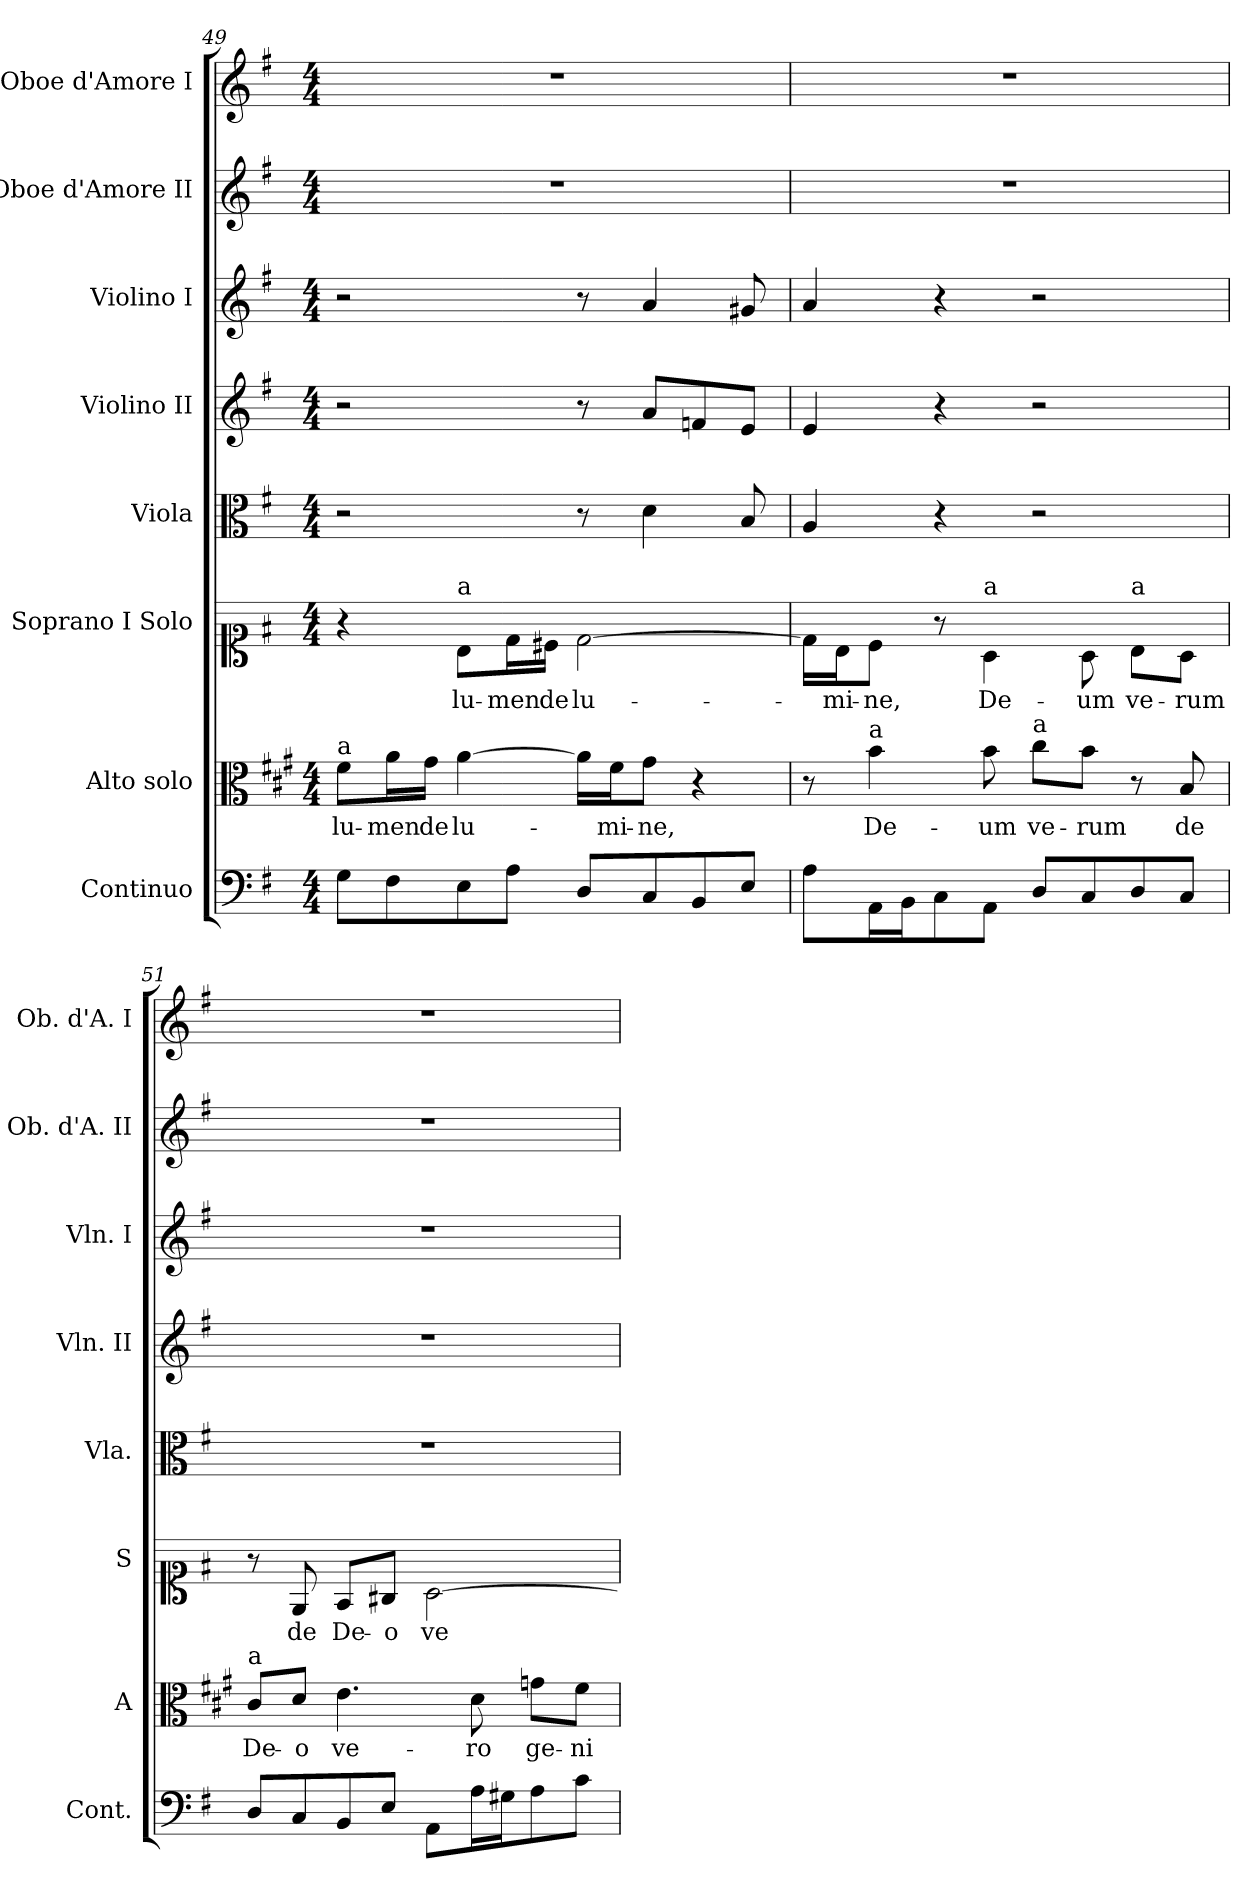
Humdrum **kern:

**kern	**kern	**text	**kern	**text	**kern	**kern	**kern	**kern	**kern
*part8	*part7	*part7	*part6	*part6	*part5	*part4	*part3	*part2	*part1
*staff8	*staff7	*staff7	*staff6	*staff6	*staff5	*staff4	*staff3	*staff2	*staff1
*I"Continuo	*I"Alto solo	*	*I"Soprano I Solo	*	*I"Viola	*I"Violino II	*I"Violino I	*I"Oboe d'Amore II	*I"Oboe d'Amore I
*I'Cont.	*I'A	*	*I'S	*	*I'Vla.	*I'Vln. II	*I'Vln. I	*I'Ob. d'A. II	*I'Ob. d'A. I
*clefF4	*clefC3	*	*clefC1	*	*clefC3	*clefG2	*clefG2	*clefG2	*clefG2
*	*ITrd1c2	*	*ITrd-7c-12	*	*	*	*	*	*
*k[f#]	*k[f#]	*	*k[f#]	*	*k[f#]	*k[f#]	*k[f#]	*k[f#]	*k[f#]
*M4/4	*M4/4	*	*M4/4	*	*M4/4	*M4/4	*M4/4	*M4/4	*M4/4
=49	=49	=49	=49	=49	=49	=49	=49	=49	=49
!	!LO:TX:a:t=a	!	!	!	!	!	!	!	!
8G\L	8e\L	lu-	4r	.	2r	2r	2r	1r	1r
8F#\	16g\L	-men	.	.	.	.	.	.	.
.	16f#\JJ	de	.	.	.	.	.	.	.
!	!	!	!LO:TX:a:t=a	!	!	!	!	!	!
8E\	[4g\	lu-	8b\L	lu-	.	.	.	.	.
8A\J	.	.	16dd\L	-men	.	.	.	.	.
.	.	.	16cc#X\JJ	de	.	.	.	.	.
8D/L	16g\LL]	.	[2dd\	lu-	8r	8r	8r	.	.
.	16e\J	-mi-	.	.	.	.	.	.	.
8C/	8f#\J	-ne,	.	.	4d\	8a/L	4a/	.	.
8BB/	4r	.	.	.	.	8fn/	.	.	.
8E/J	.	.	.	.	8B/	8e/J	8g#X/	.	.
=50	=50	=50	=50	=50	=50	=50	=50	=50	=50
8A\L	8r	.	16dd\LL]	.	4A/	4e/	4a/	1r	1r
.	.	.	16b\J	-mi-	.	.	.	.	.
!	!LO:TX:a:t=a	!	!	!	!	!	!	!	!
16AA\L	4a\	De-	8cc\J	-ne,	.	.	.	.	.
16BB\J	.	.	.	.	.	.	.	.	.
8C\	.	.	8r	.	4r	4r	4r	.	.
!	!	!	!LO:TX:a:t=a	!	!	!	!	!	!
8AA\J	8a\	-um	4a\	De-	.	.	.	.	.
!	!LO:TX:a:t=a	!	!	!	!	!	!	!	!
8D/L	8b\L	ve-	.	.	2r	2r	2r	.	.
8C/	8a\J	-rum	8a\	-um	.	.	.	.	.
!	!	!	!LO:TX:a:t=a	!	!	!	!	!	!
8D/	8r	.	8b\L	ve-	.	.	.	.	.
8C/J	8A/	de	8a\J	-rum	.	.	.	.	.
=51	=51	=51	=51	=51	=51	=51	=51	=51	=51
!	!LO:TX:a:t=a	!	!	!	!	!	!	!	!
8D/L	8B/L	De-	8r	.	1r	1r	1r	1r	1r
8C/	8c/J	-o	8e/	de	.	.	.	.	.
8BB/	4.d\	ve-	8f#/L	De-	.	.	.	.	.
8E/J	.	.	8g#X/J	-o	.	.	.	.	.
8AA\L	.	.	[2a\	ve-	.	.	.	.	.
16A\L	8c\	-ro	.	.	.	.	.	.	.
16G#X\J	.	.	.	.	.	.	.	.	.
8A\	8fn\L	ge-	.	.	.	.	.	.	.
8c\J	8e\J	-ni-	.	.	.	.	.	.	.
=	=	=	=	=	=	=	=	=	=
*-	*-	*-	*-	*-	*-	*-	*-	*-	*-
